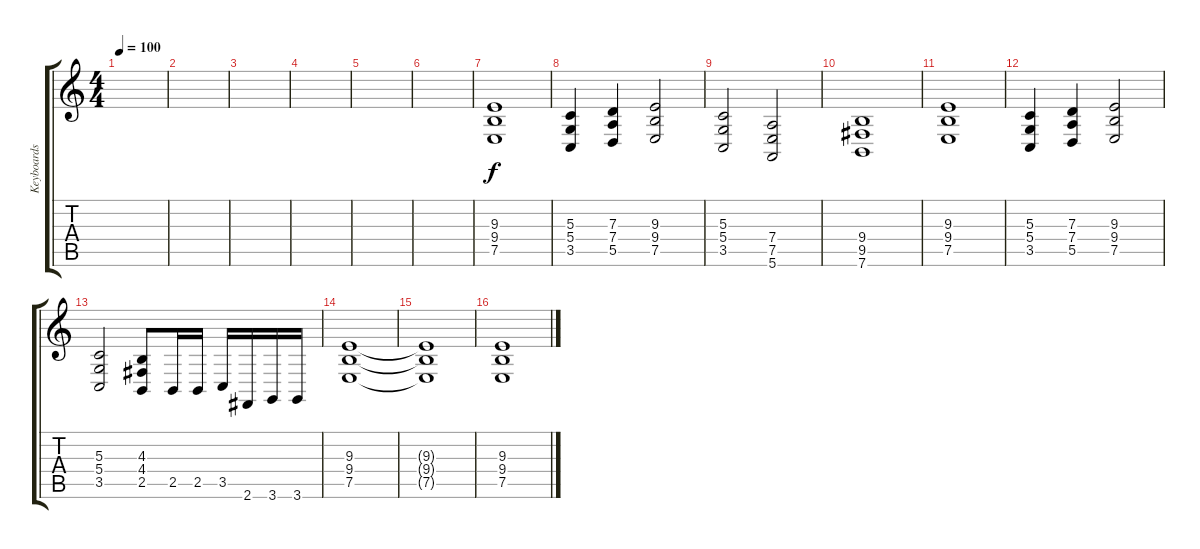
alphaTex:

\track ("Keyboards" "Keyboards") {instrument choiraahs}
\staff {score tabs}
\tuning (E4 B3 G3 D3 A2 E2) {hide}
\ts (4 4)
\tempo 100
\clef g2
\ks c
|
|
|
|
|
|
(9.3 9.4 7.5).1{instrument choiraahs} |
(5.3 5.4 3.5).4 (7.3 7.4 5.5).4 (9.3 9.4 7.5).2 |
(5.3 5.4 3.5).2 (7.4 7.5 5.6).2 |
(9.4 9.5 7.6).1 |
(9.3 9.4 7.5).1 |
(5.3 5.4 3.5).4 (7.3 7.4 5.5).4 (9.3 9.4 7.5).2 |
(5.3 5.4 3.5).2 (4.3 4.4 2.5).8 2.5.16{instrument harpsichord} 2.5.16 3.5.16 2.6.16 3.6.16 3.6.16 |
(9.3 9.4 7.5).1 |
(9.3{t} 9.4{t} 7.5{t}).1 |
(9.3 9.4 7.5).1
